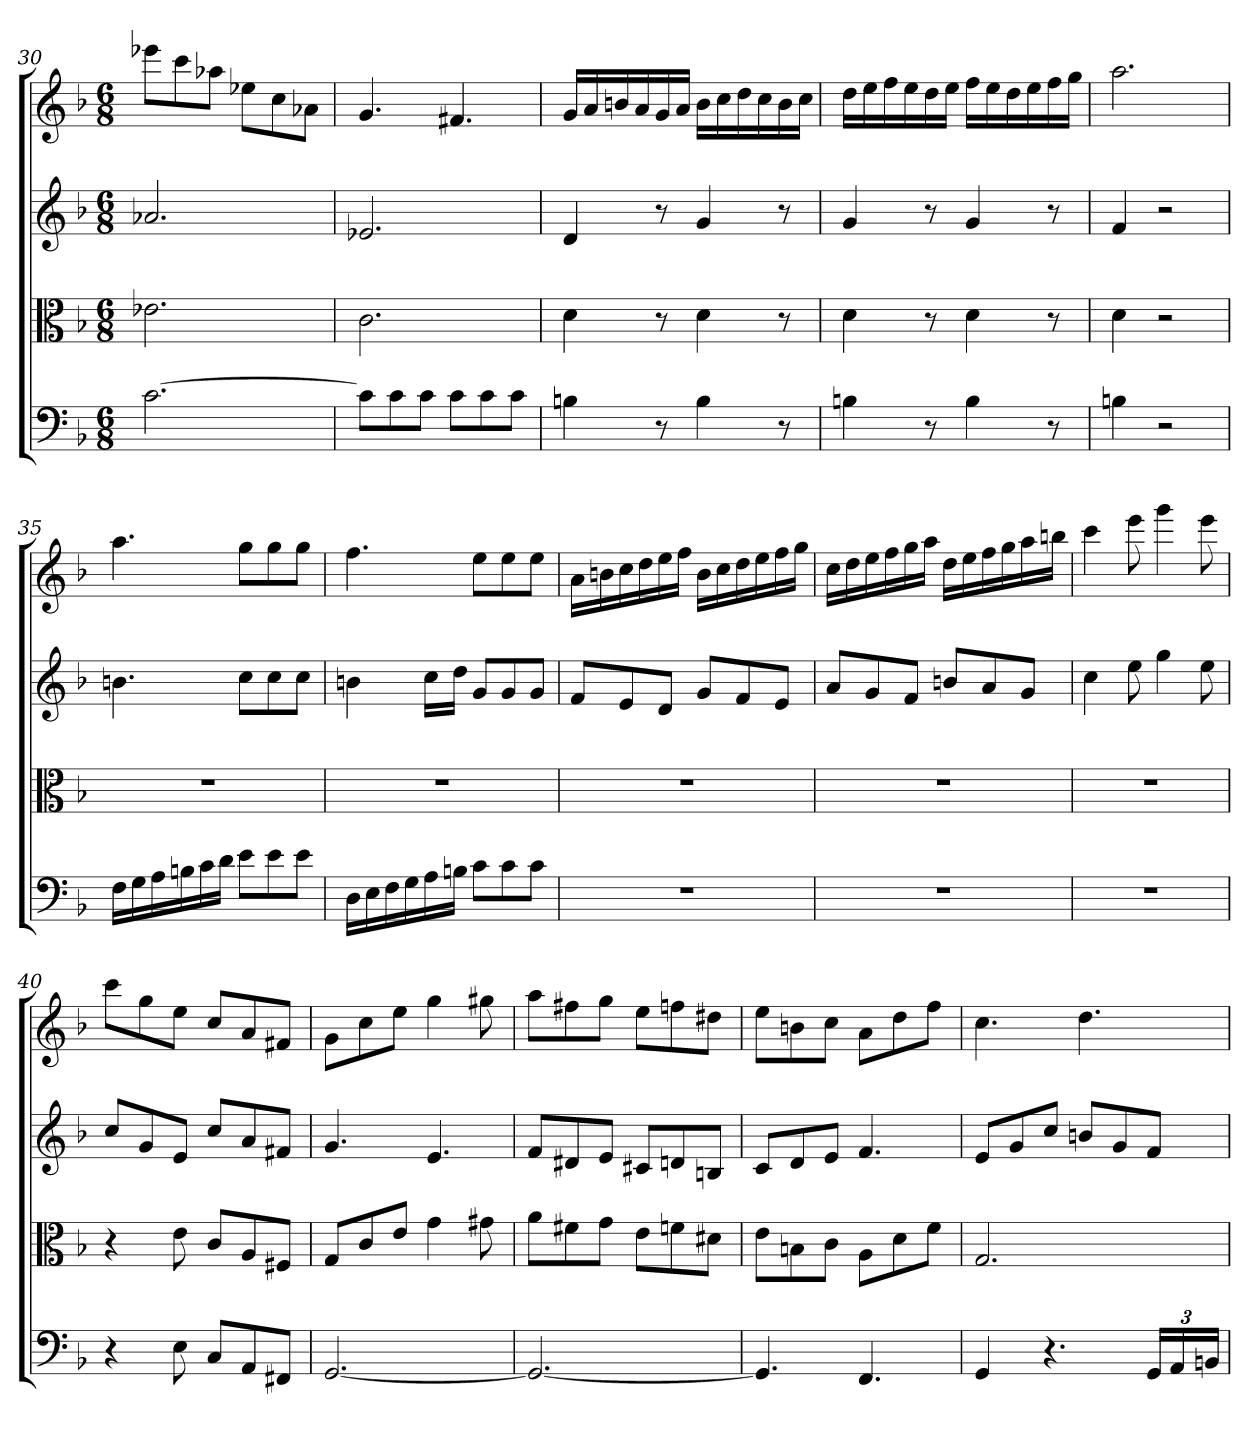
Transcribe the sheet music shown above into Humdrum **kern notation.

**kern	**kern	**kern	**kern
*part4	*part3	*part2	*part1
*staff4	*staff3	*staff2	*staff1
*clefF4	*clefC3	*	*
*k[b-]	*k[b-]	*k[b-]	*k[b-]
*F:	*F:	*F:	*F:
*M6/8	*M6/8	*M6/8	*M6/8
=30	=30	=30	=30
[2.c	2.e-X	2.a-X	8eee-XL
.	.	.	8ccc
.	.	.	8aa-XJ
.	.	.	8ee-XL
.	.	.	8cc
.	.	.	8a-XJ
=31	=31	=31	=31
8c\L]	2.c	2.e-X	4.g
8c\	.	.	.
8c\J	.	.	.
8c\L	.	.	4.f#X
8c\	.	.	.
8c\J	.	.	.
=32	=32	=32	=32
4Bn	4d	4d	16gLL
.	.	.	16a
.	.	.	16bn
.	.	.	16a
8r	8r	8r	16g
.	.	.	16aJJ
4B	4d	4g	16bLL
.	.	.	16cc
.	.	.	16dd
.	.	.	16cc
8r	8r	8r	16b
.	.	.	16ccJJ
=33	=33	=33	=33
4Bn	4d	4g	16ddLL
.	.	.	16ee
.	.	.	16ff
.	.	.	16ee
8r	8r	8r	16dd
.	.	.	16eeJJ
4B	4d	4g	16ffLL
.	.	.	16ee
.	.	.	16dd
.	.	.	16ee
8r	8r	8r	16ff
.	.	.	16ggJJ
=34	=34	=34	=34
4Bn	4d	4f	2.aa
2r	2r	2r	.
=35	=35	=35	=35
16F\LL	2.r	4.bn	4.aa
16G\	.	.	.
16A\	.	.	.
16Bn\	.	.	.
16c\	.	.	.
16d\JJ	.	.	.
8e\L	.	8ccL	8ggL
8e\	.	8cc	8gg
8e\J	.	8ccJ	8ggJ
=36	=36	=36	=36
16D\LL	2.r	4bn	4.ff
16E\	.	.	.
16F\	.	.	.
16G\	.	.	.
16A\	.	16ccLL	.
16Bn\JJ	.	16ddJJ	.
8c\L	.	8gL	8eeL
8c\	.	8g	8ee
8c\J	.	8gJ	8eeJ
=37	=37	=37	=37
2.r	2.r	8fL	16aLL
.	.	.	16bn
.	.	8e	16cc
.	.	.	16dd
.	.	8dJ	16ee
.	.	.	16ffJJ
.	.	8gL	16bLL
.	.	.	16cc
.	.	8f	16dd
.	.	.	16ee
.	.	8eJ	16ff
.	.	.	16ggJJ
=38	=38	=38	=38
2.r	2.r	8aL	16ccLL
.	.	.	16dd
.	.	8g	16ee
.	.	.	16ff
.	.	8fJ	16gg
.	.	.	16aaJJ
.	.	8bnL	16ddLL
.	.	.	16ee
.	.	8a	16ff
.	.	.	16gg
.	.	8gJ	16aa
.	.	.	16bbnJJ
=39	=39	=39	=39
2.r	2.r	4cc	4ccc
.	.	8ee	8eee
.	.	4gg	4ggg
.	.	8ee	8eee
=40	=40	=40	=40
4r	4r	8ccL	8cccL
.	.	8g	8gg
8E	8e	8eJ	8eeJ
8C/L	8c/L	8ccL	8ccL
8AA/	8A/	8a	8a
8FF#X/J	8F#X/J	8f#XJ	8f#XJ
=41	=41	=41	=41
[2.GG	8G/L	4.g	8gL
.	8c/	.	8cc
.	8e/J	.	8eeJ
.	4g	4.e	4gg
.	8g#X	.	8gg#X
=42	=42	=42	=42
2.GG_	8a\L	8fL	8aaL
.	8f#X\	8d#X	8ff#X
.	8g\J	8eJ	8ggJ
.	8e\L	8c#XL	8eeL
.	8fn\	8dn	8ffn
.	8d#X\J	8BnJ	8dd#XJ
=43	=43	=43	=43
4.GG]	8e\L	8cL	8eeL
.	8Bn\	8d	8bn
.	8c\J	8eJ	8ccJ
4.FF	8A\L	4.f	8aL
.	8d\	.	8dd
.	8f\J	.	8ffJ
=44	=44	=44	=44
4GG	2.G	8eL	4.cc
.	.	8g	.
4.r	.	8ccJ	.
.	.	8bnL	4.dd
.	.	8g	.
24GG/LL	.	8fJ	.
24AA/	.	.	.
24BBn/JJ	.	.	.
=	=	=	=
*-	*-	*-	*-
